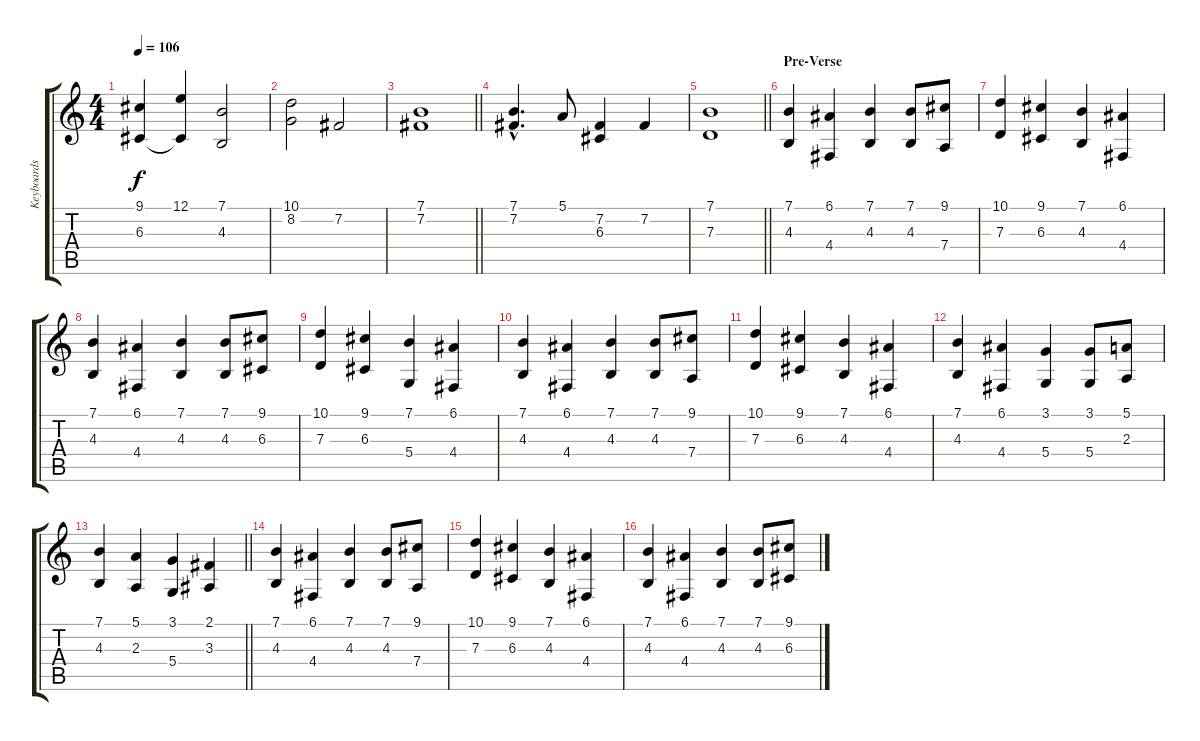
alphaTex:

\track ("Keyboards" "Keyboards") {instrument choiraahs}
\staff {score tabs}
\tuning (E4 B3 G3 D3 A2 E2) {hide}
\ts (4 4)
\tempo 106
\clef g2
\ks c
(9.1 6.3).4{dy f} (12.1 6.3{t}).4 (7.1 4.3).2 |
(10.1 8.2).2 7.2.2 |
\barLineRight lightlight
(7.1 7.2).1 |
\section ("" "")
(7.1{hac} 7.2{hac}).4{d} 5.1.8 (7.2 6.3).4 7.2.4 |
\barLineRight lightlight
(7.1 7.3).1 |
\section ("" "Pre-Verse")
(7.1 4.3).4 (6.1 4.4).4 (7.1 4.3).4 (7.1 4.3).8 (9.1 7.4).8 |
(10.1 7.3).4 (9.1 6.3).4 (7.1 4.3).4 (6.1 4.4).4 |
(7.1 4.3).4 (6.1 4.4).4 (7.1 4.3).4 (7.1 4.3).8 (9.1 6.3).8 |
(10.1 7.3).4 (9.1 6.3).4 (7.1 5.4).4 (6.1 4.4).4 |
(7.1 4.3).4 (6.1 4.4).4 (7.1 4.3).4 (7.1 4.3).8 (9.1 7.4).8 |
(10.1 7.3).4 (9.1 6.3).4 (7.1 4.3).4 (6.1 4.4).4 |
(7.1 4.3).4 (6.1 4.4).4 (3.1 5.4).4 (3.1 5.4).8 (5.1 2.3).8 |
\barLineRight lightlight
(7.1 4.3).4 (5.1 2.3).4 (3.1 5.4).4 (2.1 3.3).4 |
\section ("" "")
(7.1 4.3).4 (6.1 4.4).4 (7.1 4.3).4 (7.1 4.3).8 (9.1 7.4).8 |
(10.1 7.3).4 (9.1 6.3).4 (7.1 4.3).4 (6.1 4.4).4 |
(7.1 4.3).4 (6.1 4.4).4 (7.1 4.3).4 (7.1 4.3).8 (9.1 6.3).8
